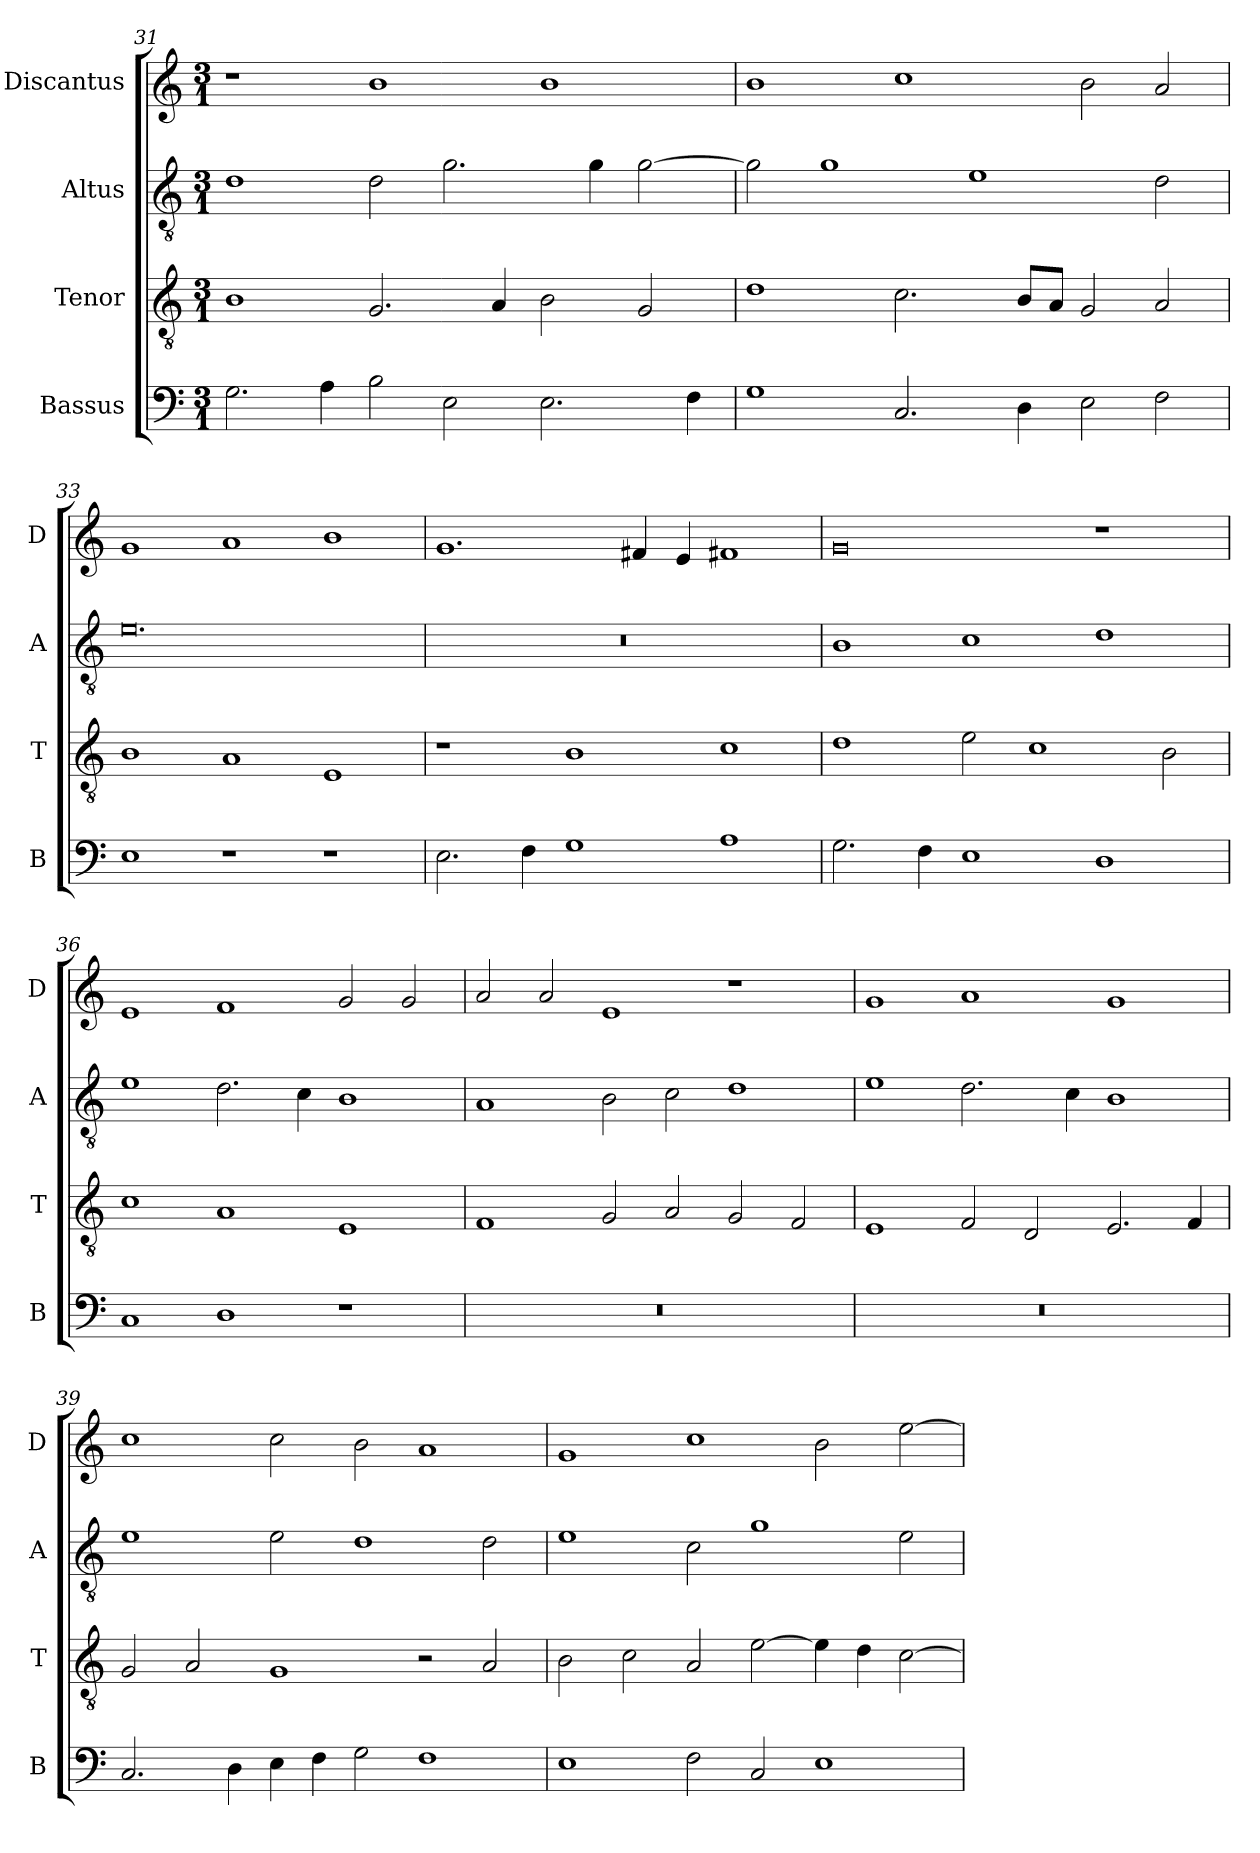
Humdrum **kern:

**kern	**kern	**kern	**kern
*part4	*part3	*part2	*part1
*staff4	*staff3	*staff2	*staff1
*I"Bassus	*I"Tenor	*I"Altus	*I"Discantus
*I'B	*I'T	*I'A	*I'D
*clefF4	*clefGv2	*clefGv2	*clefG2
*k[]	*k[]	*k[]	*k[]
*M3/1	*M3/1	*M3/1	*M3/1
=31	=31	=31	=31
2.G\	1B	1d	1r
4A\	.	.	.
2B\	2.G/	2d\	1b
2E\	.	2.g\	.
.	4A/	.	.
2.E\	2B\	.	1b
.	.	4g\	.
.	2G/	[2g\	.
4F\	.	.	.
=32	=32	=32	=32
1G	1d	2g\]	1b
.	.	1g	.
2.C/	2.c\	.	1cc
.	.	1e	.
4D\	8B/L	.	.
.	8A/J	.	.
2E\	2G/	.	2b\
2F\	2A/	2d\	2a/
=33	=33	=33	=33
1E	1B	0.e	1g
1r	1A	.	1a
1r	1E	.	1b
=34	=34	=34	=34
2.E\	1r	0.r	1.g
4F\	.	.	.
1G	1B	.	.
.	.	.	4f#X/
.	.	.	4e/
1A	1c	.	1f#X
=35	=35	=35	=35
2.G\	1d	1B	0g
4F\	.	.	.
1E	2e\	1c	.
.	1c	.	.
1D	.	1d	1r
.	2B\	.	.
=36	=36	=36	=36
1C	1c	1e	1e
1D	1A	2.d\	1f
.	.	4c\	.
1r	1E	1B	2g/
.	.	.	2g/
=37	=37	=37	=37
0.r	1F	1A	2a/
.	.	.	2a/
.	2G/	2B\	1e
.	2A/	2c\	.
.	2G/	1d	1r
.	2F/	.	.
=38	=38	=38	=38
0.r	1E	1e	1g
.	2F/	2.d\	1a
.	2D/	.	.
.	.	4c\	.
.	2.E/	1B	1g
.	4F/	.	.
=39	=39	=39	=39
2.C/	2G/	1e	1cc
.	2A/	.	.
4D\	.	.	.
4E\	1G	2e\	2cc\
4F\	.	.	.
2G\	.	1d	2b\
1F	2r	.	1a
.	2A/	2d\	.
=40	=40	=40	=40
1E	2B\	1e	1g
.	2c\	.	.
2F\	2A/	2c\	1cc
2C/	[2e\	1g	.
1E	4e\]	.	2b\
.	4d\	.	.
.	[2c\	2e\	[2ee\
=	=	=	=
*-	*-	*-	*-
